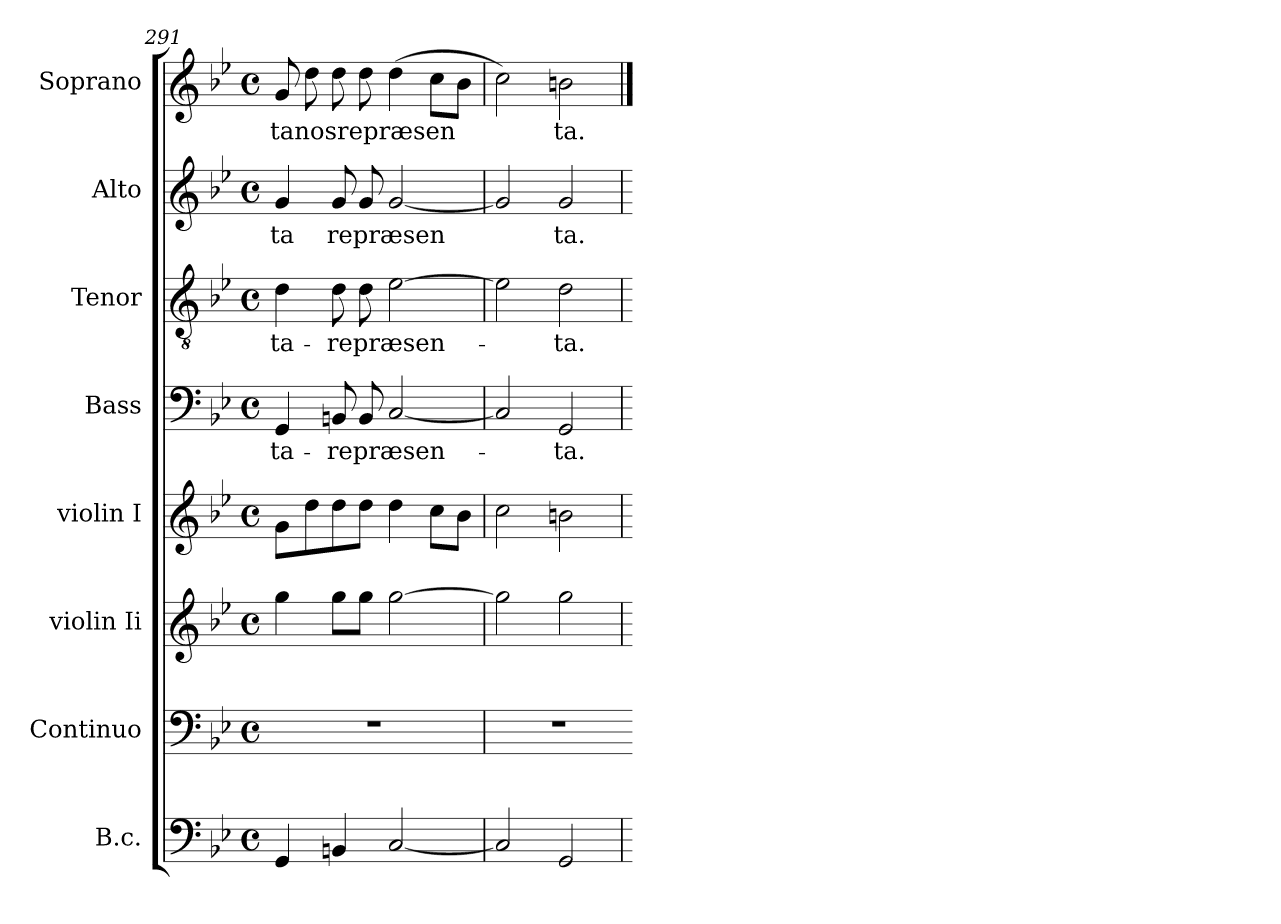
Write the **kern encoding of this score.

**kern	**kern	**kern	**kern	**kern	**text	**kern	**text	**kern	**text	**kern	**text
*part8	*part7	*part6	*part5	*part4	*part4	*part3	*part3	*part2	*part2	*part1	*part1
*staff8	*staff7	*staff6	*staff5	*staff4	*staff4	*staff3	*staff3	*staff2	*staff2	*staff1	*staff1
*I"B.c.	*I"Continuo	*I"violin Ii	*I"violin I	*I"Bass	*	*I"Tenor	*	*I"Alto	*	*I"Soprano	*
*I'B.c.	*	*I'. Ii	*I'v. I	*I'B.	*	*I'T.	*	*I'A.	*	*I'S.	*
*clefF4	*clefF4	*clefG2	*clefG2	*clefF4	*	*clefGv2	*	*clefG2	*	*clefG2	*
*k[b-e-]	*k[b-e-]	*k[b-e-]	*k[b-e-]	*k[b-e-]	*	*k[b-e-]	*	*k[b-e-]	*	*k[b-e-]	*
*B-:	*B-:	*B-:	*B-:	*B-:	*	*B-:	*	*B-:	*	*B-:	*
*M4/4	*M4/4	*M4/4	*M4/4	*M4/4	*	*M4/4	*	*M4/4	*	*M4/4	*
*met(c)	*met(c)	*met(c)	*met(c)	*met(c)	*	*met(c)	*	*met(c)	*	*met(c)	*
=291	=291	=291	=291	=291	=291	=291	=291	=291	=291	=291	=291
!	!	!	!	!	!LO:LY:b:cj	!	!LO:LY:b:cj	!	!LO:LY:b:cj	!	!LO:LY:b
4GG/	1r	4gg\	8g\L	4GG/	-ta-	4d\	-ta-	4g/	ta	8g/	tanosrepræsen
.	.	.	8dd\	.	.	.	.	.	.	8dd\	.
!	!	!	!	!	!LO:LY:b	!	!LO:LY:b	!	!LO:LY:b	!	!
4BBn/	.	8gg\L	8dd\	8BBn/	-repræsen-	8d\	-repræsen-	8g/	repræsen	8dd\	.
.	.	8gg\J	8dd\J	8BB/	.	8d\	.	8g/	.	8dd\	.
[<2C/	.	[>2gg\	4dd\	[<2C/	.	[>2e-\	.	[<2g/	.	(>4dd\	.
.	.	.	8cc\L	.	.	.	.	.	.	8cc\L	.
.	.	.	8b-\J	.	.	.	.	.	.	8b-\J	.
=292	=292	=292	=292	=292	=292	=292	=292	=292	=292	=292	=292
2C/]	1r	2gg\]	2cc\	2C/]	.	2e-\]	.	2g/]	.	2cc\)	.
!	!	!	!	!	!LO:LY:b:cj	!	!LO:LY:b:cj	!	!LO:LY:b:cj	!	!LO:LY:b:cj
2GG/	.	2gg\	2bn\	2GG/	-ta.	2d\	-ta.	2g/	ta.	2bn\	ta.
=	=	=	=	=	==	=	==	=	==	==	==
*-	*-	*-	*-	*-	*-	*-	*-	*-	*-	*-	*-
